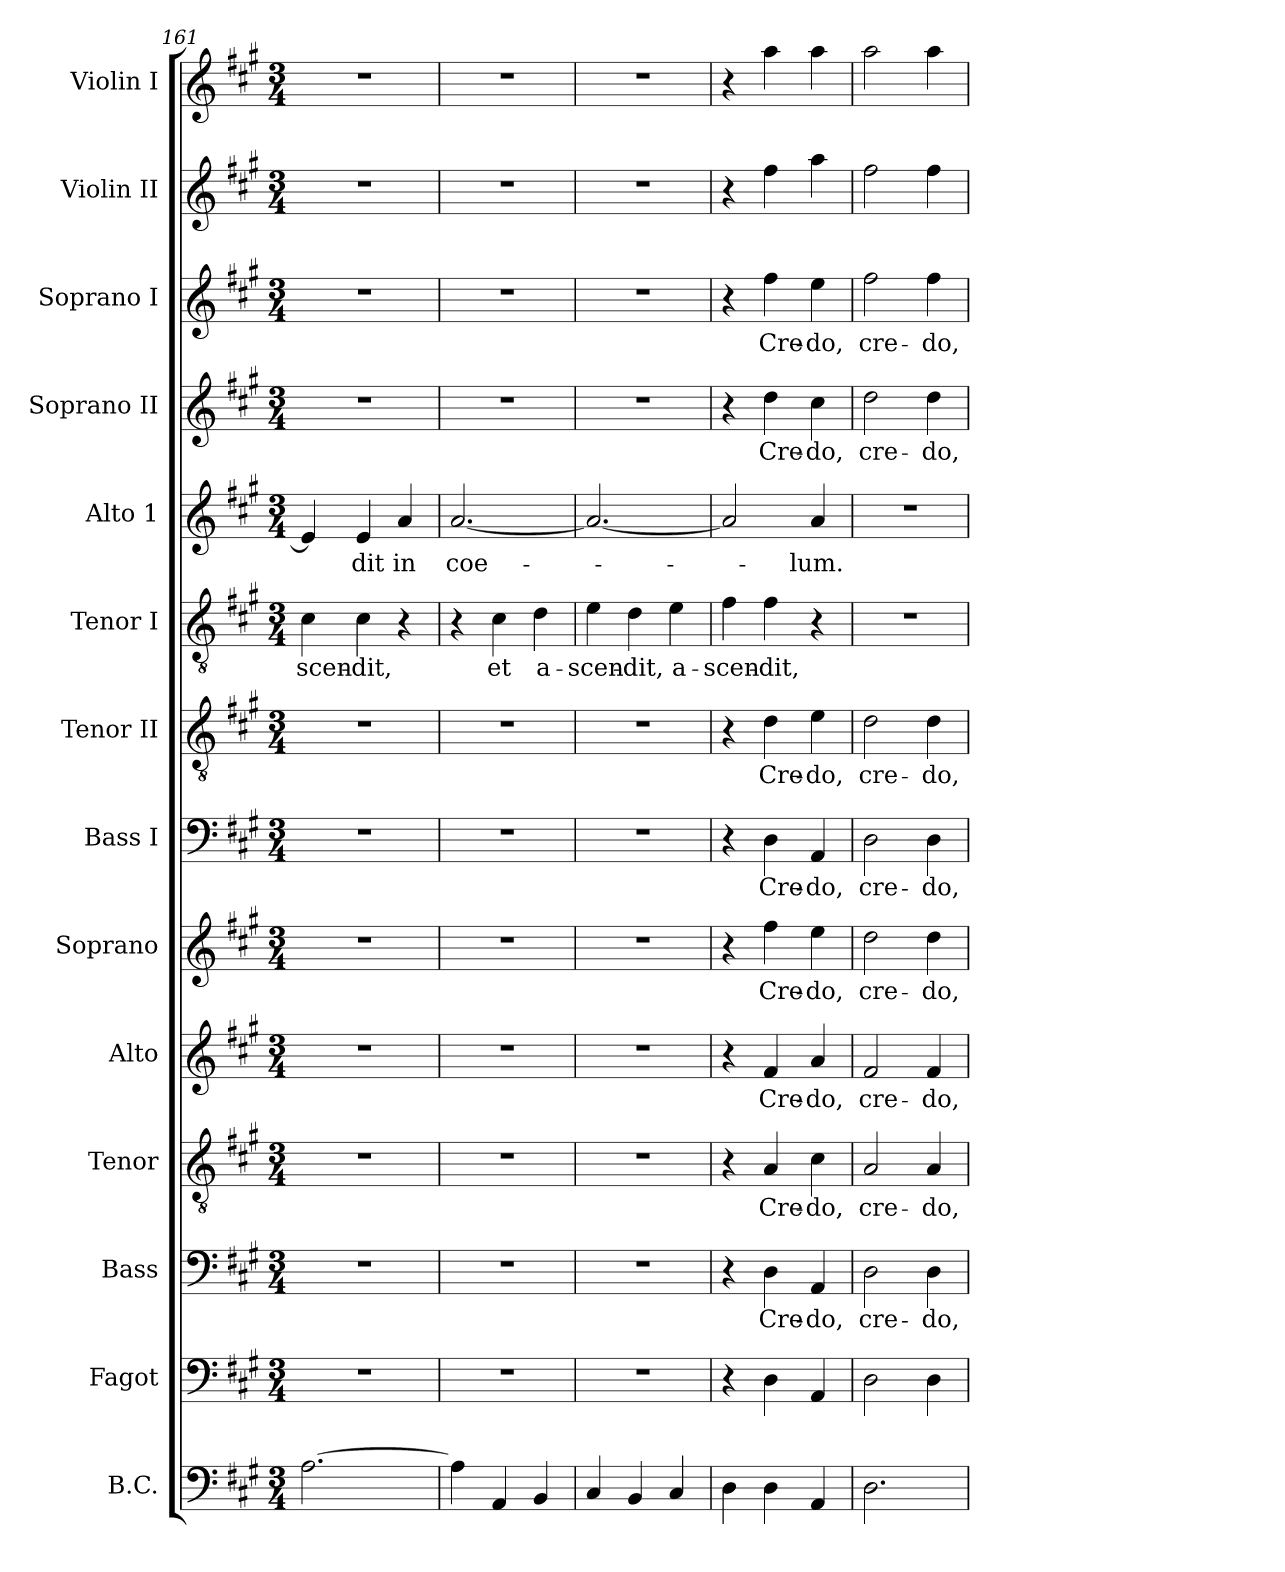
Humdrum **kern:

**kern	**kern	**kern	**text	**kern	**text	**kern	**text	**kern	**text	**kern	**text	**kern	**text	**kern	**text	**kern	**text	**kern	**text	**kern	**text	**kern	**kern
*part14	*part13	*part12	*part12	*part11	*part11	*part10	*part10	*part9	*part9	*part8	*part8	*part7	*part7	*part6	*part6	*part5	*part5	*part4	*part4	*part3	*part3	*part2	*part1
*staff14	*staff13	*staff12	*staff12	*staff11	*staff11	*staff10	*staff10	*staff9	*staff9	*staff8	*staff8	*staff7	*staff7	*staff6	*staff6	*staff5	*staff5	*staff4	*staff4	*staff3	*staff3	*staff2	*staff1
*I"B.C.	*I"Fagot	*I"Bass	*	*I"Tenor	*	*I"Alto	*	*I"Soprano	*	*I"Bass I	*	*I"Tenor II	*	*I"Tenor I	*	*I"Alto 1	*	*I"Soprano II	*	*I"Soprano I	*	*I"Violin II	*I"Violin I
*I'B.C.	*I'Fg	*	*	*I'T-R	*	*	*	*I'S-R	*	*I'B1	*	*I'T2	*	*I'T1	*	*I'A1	*	*I'S2	*	*I'S1	*	*I'Vln. II	*I'Vln. I
*clefF4	*clefF4	*clefF4	*	*clefGv2	*	*clefG2	*	*clefG2	*	*clefF4	*	*clefGv2	*	*clefGv2	*	*clefG2	*	*clefG2	*	*clefG2	*	*clefG2	*clefG2
*k[f#c#g#]	*k[f#c#g#]	*k[f#c#g#]	*	*k[f#c#g#]	*	*k[f#c#g#]	*	*k[f#c#g#]	*	*k[f#c#g#]	*	*k[f#c#g#]	*	*k[f#c#g#]	*	*k[f#c#g#]	*	*k[f#c#g#]	*	*k[f#c#g#]	*	*k[f#c#g#]	*k[f#c#g#]
*A:	*A:	*A:	*	*A:	*	*A:	*	*A:	*	*A:	*	*A:	*	*A:	*	*A:	*	*A:	*	*A:	*	*A:	*A:
*M3/4	*M3/4	*M3/4	*	*M3/4	*	*M3/4	*	*M3/4	*	*M3/4	*	*M3/4	*	*M3/4	*	*M3/4	*	*M3/4	*	*M3/4	*	*M3/4	*M3/4
=161	=161	=161	=161	=161	=161	=161	=161	=161	=161	=161	=161	=161	=161	=161	=161	=161	=161	=161	=161	=161	=161	=161	=161
!	!	!	!	!	!	!	!	!	!	!	!	!	!	!	!LO:LY:b	!	!	!	!	!	!	!	!
[2.A\	2.r	2.r	.	2.r	.	2.r	.	2.r	.	2.r	.	2.r	.	4c#\	-scen-	4e/]	.	2.r	.	2.r	.	2.r	2.r
!	!	!	!	!	!	!	!	!	!	!	!	!	!	!	!LO:LY:b	!	!LO:LY:b	!	!	!	!	!	!
.	.	.	.	.	.	.	.	.	.	.	.	.	.	4c#\	-dit,	4e/	-dit	.	.	.	.	.	.
!	!	!	!	!	!	!	!	!	!	!	!	!	!	!	!	!	!LO:LY:b	!	!	!	!	!	!
.	.	.	.	.	.	.	.	.	.	.	.	.	.	4r	.	4a/	in	.	.	.	.	.	.
!!LO:PB:g=z
=162	=162	=162	=162	=162	=162	=162	=162	=162	=162	=162	=162	=162	=162	=162	=162	=162	=162	=162	=162	=162	=162	=162	=162
!	!	!	!	!	!	!	!	!	!	!	!	!	!	!	!	!	!LO:LY:b	!	!	!	!	!	!
4A\]	2.r	2.r	.	2.r	.	2.r	.	2.r	.	2.r	.	2.r	.	4r	.	[2.a/	coe-	2.r	.	2.r	.	2.r	2.r
!	!	!	!	!	!	!	!	!	!	!	!	!	!	!	!LO:LY:b	!	!	!	!	!	!	!	!
4AA/	.	.	.	.	.	.	.	.	.	.	.	.	.	4c#\	et	.	.	.	.	.	.	.	.
!	!	!	!	!	!	!	!	!	!	!	!	!	!	!	!LO:LY:b	!	!	!	!	!	!	!	!
4BB/	.	.	.	.	.	.	.	.	.	.	.	.	.	4d\	a-	.	.	.	.	.	.	.	.
=163	=163	=163	=163	=163	=163	=163	=163	=163	=163	=163	=163	=163	=163	=163	=163	=163	=163	=163	=163	=163	=163	=163	=163
!	!	!	!	!	!	!	!	!	!	!	!	!	!	!	!LO:LY:b	!	!	!	!	!	!	!	!
4C#/	2.r	2.r	.	2.r	.	2.r	.	2.r	.	2.r	.	2.r	.	4e\	-scen-	2.a/_	.	2.r	.	2.r	.	2.r	2.r
!	!	!	!	!	!	!	!	!	!	!	!	!	!	!	!LO:LY:b	!	!	!	!	!	!	!	!
4BB/	.	.	.	.	.	.	.	.	.	.	.	.	.	4d\	-dit,	.	.	.	.	.	.	.	.
!	!	!	!	!	!	!	!	!	!	!	!	!	!	!	!LO:LY:b	!	!	!	!	!	!	!	!
4C#/	.	.	.	.	.	.	.	.	.	.	.	.	.	4e\	a-	.	.	.	.	.	.	.	.
=164	=164	=164	=164	=164	=164	=164	=164	=164	=164	=164	=164	=164	=164	=164	=164	=164	=164	=164	=164	=164	=164	=164	=164
!	!	!	!	!	!	!	!	!	!	!	!	!	!	!	!LO:LY:b	!	!	!	!	!	!	!	!
4D\	4r	4r	.	4r	.	4r	.	4r	.	4r	.	4r	.	4f#\	-scen-	2a/]	.	4r	.	4r	.	4r	4r
!	!	!	!LO:LY:b	!	!LO:LY:b	!	!LO:LY:b	!	!LO:LY:b	!	!LO:LY:b	!	!LO:LY:b	!	!LO:LY:b	!	!	!	!LO:LY:b	!	!LO:LY:b	!	!
4D\	4D\	4D\	Cre-	4A/	Cre-	4f#/	Cre-	4ff#\	Cre-	4D\	Cre-	4d\	Cre-	4f#\	-dit,	.	.	4dd\	Cre-	4ff#\	Cre-	4ff#\	4aa\
!	!	!	!LO:LY:b	!	!LO:LY:b	!	!LO:LY:b	!	!LO:LY:b	!	!LO:LY:b	!	!LO:LY:b	!	!	!	!LO:LY:b	!	!LO:LY:b	!	!LO:LY:b	!	!
4AA/	4AA/	4AA/	-do,	4c#\	-do,	4a/	-do,	4ee\	-do,	4AA/	-do,	4e\	-do,	4r	.	4a/	-lum.	4cc#\	-do,	4ee\	-do,	4aa\	4aa\
=165	=165	=165	=165	=165	=165	=165	=165	=165	=165	=165	=165	=165	=165	=165	=165	=165	=165	=165	=165	=165	=165	=165	=165
!	!	!	!LO:LY:b	!	!LO:LY:b	!	!LO:LY:b	!	!LO:LY:b	!	!LO:LY:b	!	!LO:LY:b	!	!	!	!	!	!LO:LY:b	!	!LO:LY:b	!	!
2.D\	2D\	2D\	cre-	2A/	cre-	2f#/	cre-	2dd\	cre-	2D\	cre-	2d\	cre-	2.r	.	2.r	.	2dd\	cre-	2ff#\	cre-	2ff#\	2aa\
!	!	!	!LO:LY:b	!	!LO:LY:b	!	!LO:LY:b	!	!LO:LY:b	!	!LO:LY:b	!	!LO:LY:b	!	!	!	!	!	!LO:LY:b	!	!LO:LY:b	!	!
.	4D\	4D\	-do,	4A/	-do,	4f#/	-do,	4dd\	-do,	4D\	-do,	4d\	-do,	.	.	.	.	4dd\	-do,	4ff#\	-do,	4ff#\	4aa\
=	=	=	=	=	=	=	=	=	=	=	=	=	=	=	=	=	=	=	=	=	=	=	=
*-	*-	*-	*-	*-	*-	*-	*-	*-	*-	*-	*-	*-	*-	*-	*-	*-	*-	*-	*-	*-	*-	*-	*-
